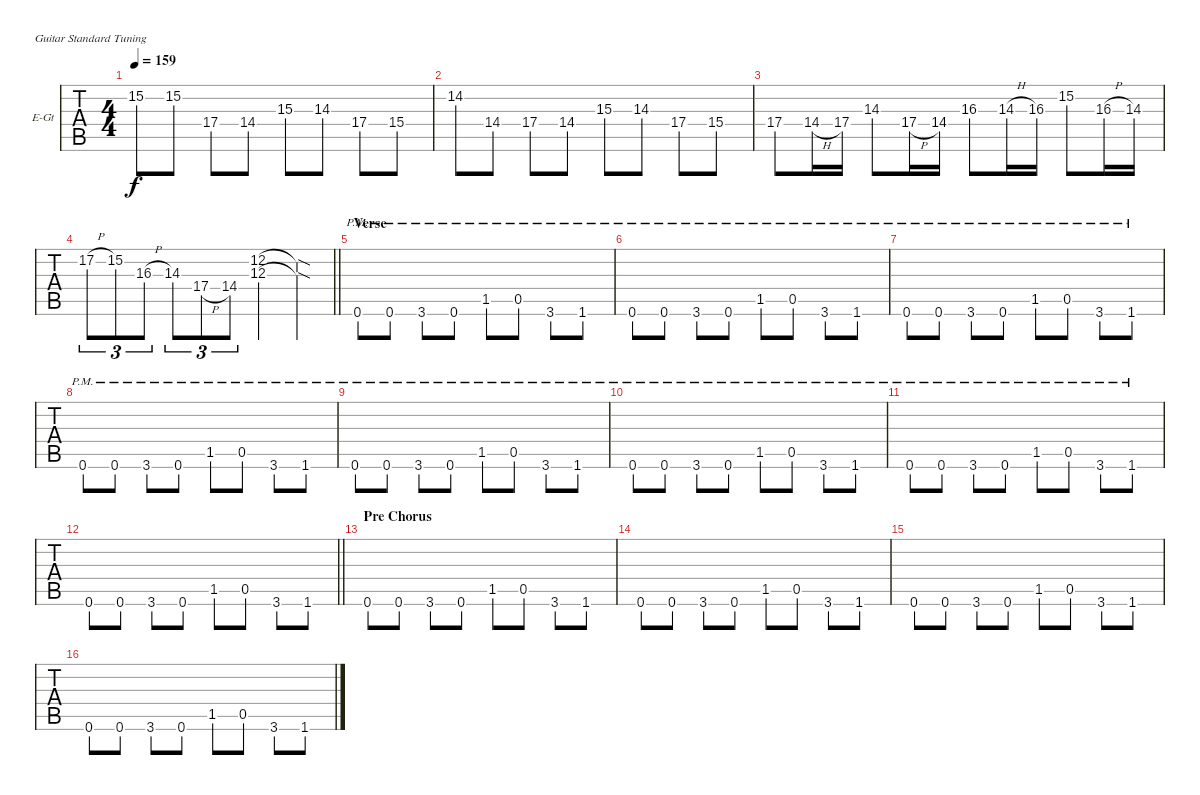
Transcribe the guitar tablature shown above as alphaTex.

\bracketExtendMode groupsimilarinstruments
\firstSystemTrackNameOrientation horizontal
\otherSystemsTrackNameOrientation horizontal
\track ("Nick" "E-Gt") {instrument distortionguitar}
\staff {tabs}
\tuning (E4 B3 G3 D3 A2 E2)
\ts (4 4)
\tempo 159
\clef g2
\ks c
15.2.8{dy f} 15.2.8 17.4.8 14.4.8 15.3.8 14.3.8 17.4.8 15.4.8 |
14.2.8 14.4.8 17.4.8 14.4.8 15.3.8 14.3.8 17.4.8 15.4.8 |
17.4.8 14.4{h}.16 17.4.16 14.3.8 17.4{h}.16 14.4.16 16.3.8 14.3{h}.16 16.3.16 15.2.8 16.3{h}.16 14.3.16 |
\barLineRight lightlight
17.2{h}.8{tu (3 2)} 15.2.8{tu (3 2)} 16.3{h}.8{tu (3 2)} 14.3.8{tu (3 2)} 17.4{h}.8{tu (3 2)} 14.4.8{tu (3 2)} (12.2 12.3).4 (12.2{sod t} 12.3{sod t}).4 |
\section ("" "Verse")
0.6{pm}.8 0.6{pm}.8 3.6{pm}.8 0.6{pm}.8 1.5{pm}.8 0.5{pm}.8 3.6{pm}.8 1.6{pm}.8 |
0.6{pm}.8 0.6{pm}.8 3.6{pm}.8 0.6{pm}.8 1.5{pm}.8 0.5{pm}.8 3.6{pm}.8 1.6{pm}.8 |
0.6{pm}.8 0.6{pm}.8 3.6{pm}.8 0.6{pm}.8 1.5{pm}.8 0.5{pm}.8 3.6{pm}.8 1.6{pm}.8 |
0.6{pm}.8 0.6{pm}.8 3.6{pm}.8 0.6{pm}.8 1.5{pm}.8 0.5{pm}.8 3.6{pm}.8 1.6{pm}.8 |
0.6{pm}.8 0.6{pm}.8 3.6{pm}.8 0.6{pm}.8 1.5{pm}.8 0.5{pm}.8 3.6{pm}.8 1.6{pm}.8 |
0.6{pm}.8 0.6{pm}.8 3.6{pm}.8 0.6{pm}.8 1.5{pm}.8 0.5{pm}.8 3.6{pm}.8 1.6{pm}.8 |
0.6{pm}.8 0.6{pm}.8 3.6{pm}.8 0.6{pm}.8 1.5{pm}.8 0.5{pm}.8 3.6{pm}.8 1.6{pm}.8 |
\barLineRight lightlight
0.6.8 0.6.8 3.6.8 0.6.8 1.5.8 0.5.8 3.6.8 1.6.8 |
\section ("" "Pre Chorus")
0.6.8 0.6.8 3.6.8 0.6.8 1.5.8 0.5.8 3.6.8 1.6.8 |
0.6.8 0.6.8 3.6.8 0.6.8 1.5.8 0.5.8 3.6.8 1.6.8 |
0.6.8 0.6.8 3.6.8 0.6.8 1.5.8 0.5.8 3.6.8 1.6.8 |
0.6.8 0.6.8 3.6.8 0.6.8 1.5.8 0.5.8 3.6.8 1.6.8
